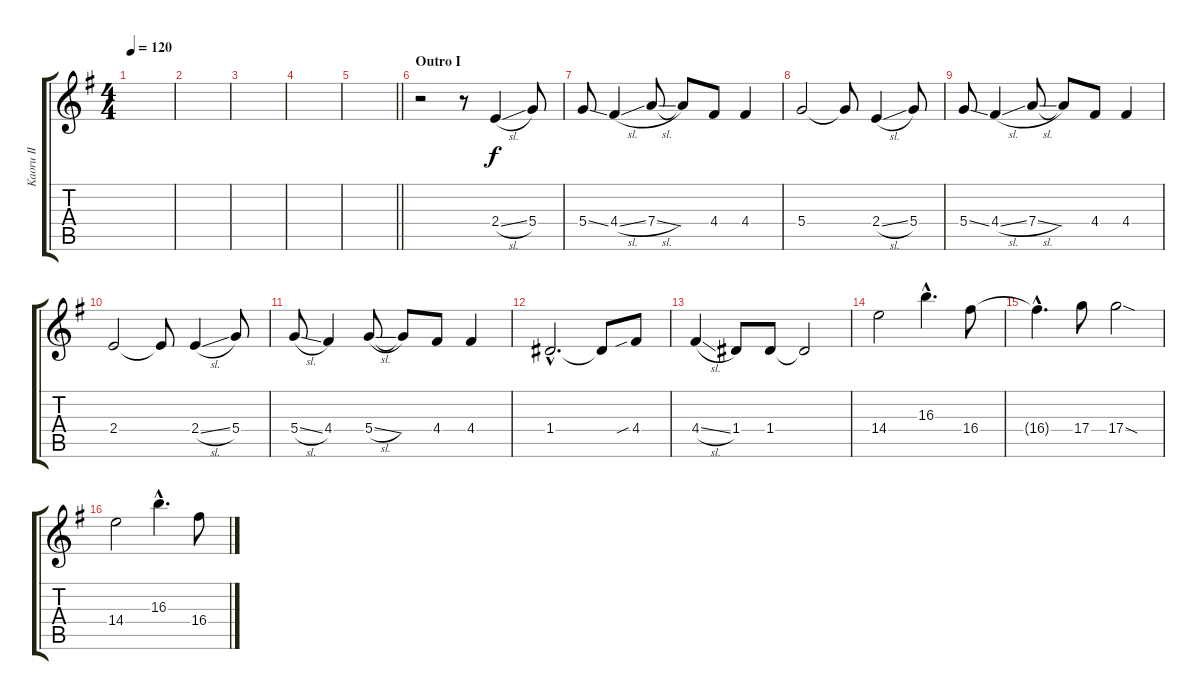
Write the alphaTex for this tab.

\track ("Kaoru II" "Kaoru II") {instrument distortionguitar}
\staff {score tabs}
\tuning (E4 B3 G3 D3 A2 E2) {hide}
\ts (4 4)
\tempo 120
\clef g2
\ks g
|
|
|
|
\barLineRight lightlight
|
\section ("" "Outro I")
r.2 r.8 2.4{sl}.4{volume 16} 5.4.8 |
5.4{ss}.8 4.4{sl}.4 7.4{sl}.8 7.4{t}.8 4.4.8 4.4.4 |
5.4.2 5.4{t}.8 2.4{sl}.4 5.4.8 |
5.4{ss}.8 4.4{sl}.4 7.4{sl}.8 7.4{t}.8 4.4.8 4.4.4 |
2.4.2 2.4{t}.8 2.4{sl}.4 5.4.8 |
5.4{sl}.8 4.4.4 5.4{sl}.8 5.4{t}.8 4.4.8 4.4.4 |
1.4{hac}.2{d} 1.4{t}.8 4.4{sib}.8 |
4.4{sl}.4 1.4.8 1.4.8 1.4{t}.2 |
14.4.2 16.3{hac}.4{d} 16.4.8 |
16.4{hac t}.4{d} 17.4.8 17.4{sod}.2 |
14.4.2 16.3{hac}.4{d} 16.4.8
